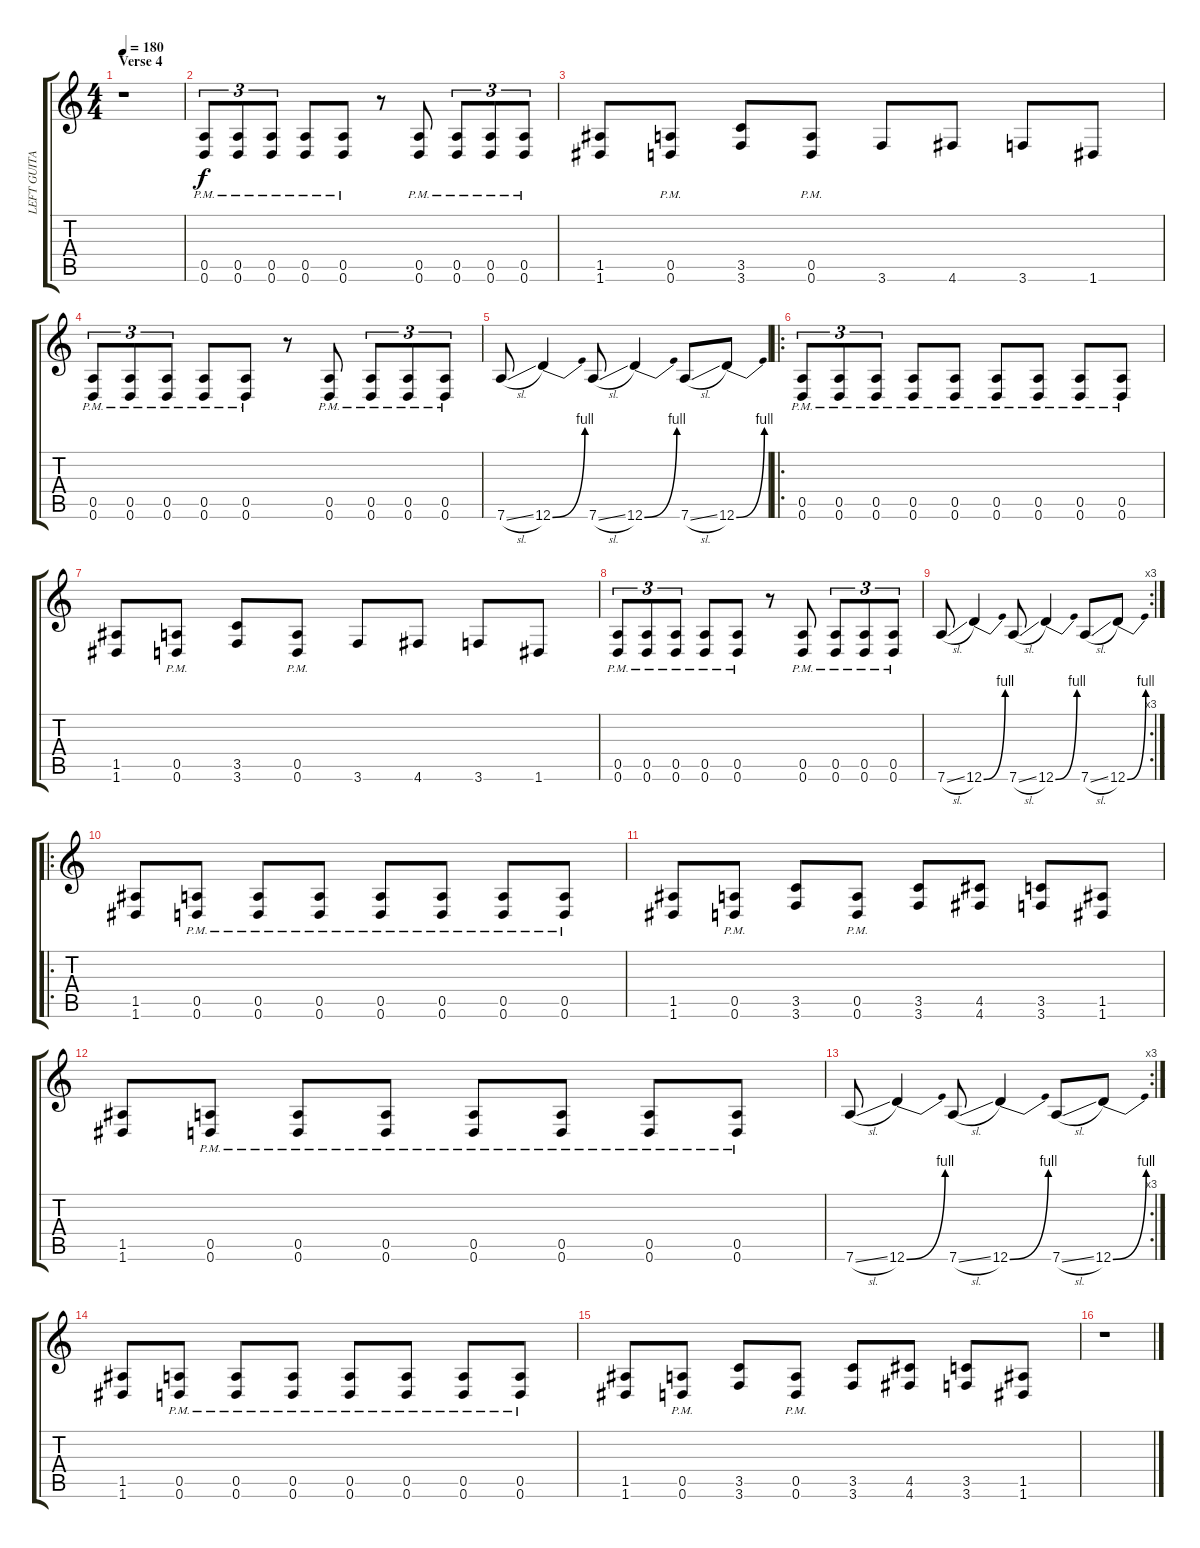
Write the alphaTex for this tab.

\track ("LEFT GUITAR" "LEFT GUITA") {instrument overdrivenguitar}
\staff {score tabs}
\tuning (E4 B3 G3 D3 A2 D2) {hide}
\ts (4 4)
\section ("" "Verse 4")
\tempo 180
\clef g2
\ks c
r.1{dy f} |
(0.5{pm} 0.6{pm}).8{tu (3 2)} (0.5{pm} 0.6{pm}).8{tu (3 2)} (0.5{pm} 0.6{pm}).8{tu (3 2)} (0.5{pm} 0.6{pm}).8 (0.5{pm} 0.6{pm}).8 r.8 (0.5{pm} 0.6{pm}).8 (0.5{pm} 0.6{pm}).8{tu (3 2)} (0.5{pm} 0.6{pm}).8{tu (3 2)} (0.5{pm} 0.6{pm}).8{tu (3 2)} |
(1.5 1.6).8 (0.5{pm} 0.6{pm}).8 (3.5 3.6).8 (0.5{pm} 0.6{pm}).8 3.6.8 4.6.8 3.6.8 1.6.8 |
(0.5{pm} 0.6{pm}).8{tu (3 2)} (0.5{pm} 0.6{pm}).8{tu (3 2)} (0.5{pm} 0.6{pm}).8{tu (3 2)} (0.5{pm} 0.6{pm}).8 (0.5{pm} 0.6{pm}).8 r.8 (0.5{pm} 0.6{pm}).8 (0.5{pm} 0.6{pm}).8{tu (3 2)} (0.5{pm} 0.6{pm}).8{tu (3 2)} (0.5{pm} 0.6{pm}).8{tu (3 2)} |
7.6{sl}.8 12.6{be (bend 0 0 60 4)}.4 7.6{sl}.8 12.6{be (bend 0 0 60 4)}.4 7.6{sl}.8 12.6{be (bend 0 0 60 4)}.8 |
\ro
(0.5{pm} 0.6{pm}).8{tu (3 2)} (0.5{pm} 0.6{pm}).8{tu (3 2)} (0.5{pm} 0.6{pm}).8{tu (3 2)} (0.5{pm} 0.6{pm}).8 (0.5{pm} 0.6{pm}).8 (0.5{pm} 0.6{pm}).8 (0.5{pm} 0.6{pm}).8 (0.5{pm} 0.6{pm}).8 (0.5{pm} 0.6{pm}).8 |
(1.5 1.6).8 (0.5{pm} 0.6{pm}).8 (3.5 3.6).8 (0.5{pm} 0.6{pm}).8 3.6.8 4.6.8 3.6.8 1.6.8 |
(0.5{pm} 0.6{pm}).8{tu (3 2)} (0.5{pm} 0.6{pm}).8{tu (3 2)} (0.5{pm} 0.6{pm}).8{tu (3 2)} (0.5{pm} 0.6{pm}).8 (0.5{pm} 0.6{pm}).8 r.8 (0.5{pm} 0.6{pm}).8 (0.5{pm} 0.6{pm}).8{tu (3 2)} (0.5{pm} 0.6{pm}).8{tu (3 2)} (0.5{pm} 0.6{pm}).8{tu (3 2)} |
\rc 3
7.6{sl}.8 12.6{be (bend 0 0 60 4)}.4 7.6{sl}.8 12.6{be (bend 0 0 60 4)}.4 7.6{sl}.8 12.6{be (bend 0 0 60 4)}.8 |
\ro
(1.5 1.6).8 (0.5{pm} 0.6{pm}).8 (0.5{pm} 0.6{pm}).8 (0.5{pm} 0.6{pm}).8 (0.5{pm} 0.6{pm}).8 (0.5{pm} 0.6{pm}).8 (0.5{pm} 0.6{pm}).8 (0.5{pm} 0.6{pm}).8 |
(1.5 1.6).8 (0.5{pm} 0.6{pm}).8 (3.5 3.6).8 (0.5{pm} 0.6{pm}).8 (3.5 3.6).8 (4.5 4.6).8 (3.5 3.6).8 (1.5 1.6).8 |
(1.5 1.6).8 (0.5{pm} 0.6{pm}).8 (0.5{pm} 0.6{pm}).8 (0.5{pm} 0.6{pm}).8 (0.5{pm} 0.6{pm}).8 (0.5{pm} 0.6{pm}).8 (0.5{pm} 0.6{pm}).8 (0.5{pm} 0.6{pm}).8 |
\rc 3
7.6{sl}.8 12.6{be (bend 0 0 60 4)}.4 7.6{sl}.8 12.6{be (bend 0 0 60 4)}.4 7.6{sl}.8 12.6{be (bend 0 0 60 4)}.8 |
(1.5 1.6).8 (0.5{pm} 0.6{pm}).8 (0.5{pm} 0.6{pm}).8 (0.5{pm} 0.6{pm}).8 (0.5{pm} 0.6{pm}).8 (0.5{pm} 0.6{pm}).8 (0.5{pm} 0.6{pm}).8 (0.5{pm} 0.6{pm}).8 |
(1.5 1.6).8 (0.5{pm} 0.6{pm}).8 (3.5 3.6).8 (0.5{pm} 0.6{pm}).8 (3.5 3.6).8 (4.5 4.6).8 (3.5 3.6).8 (1.5 1.6).8 |
r.1
